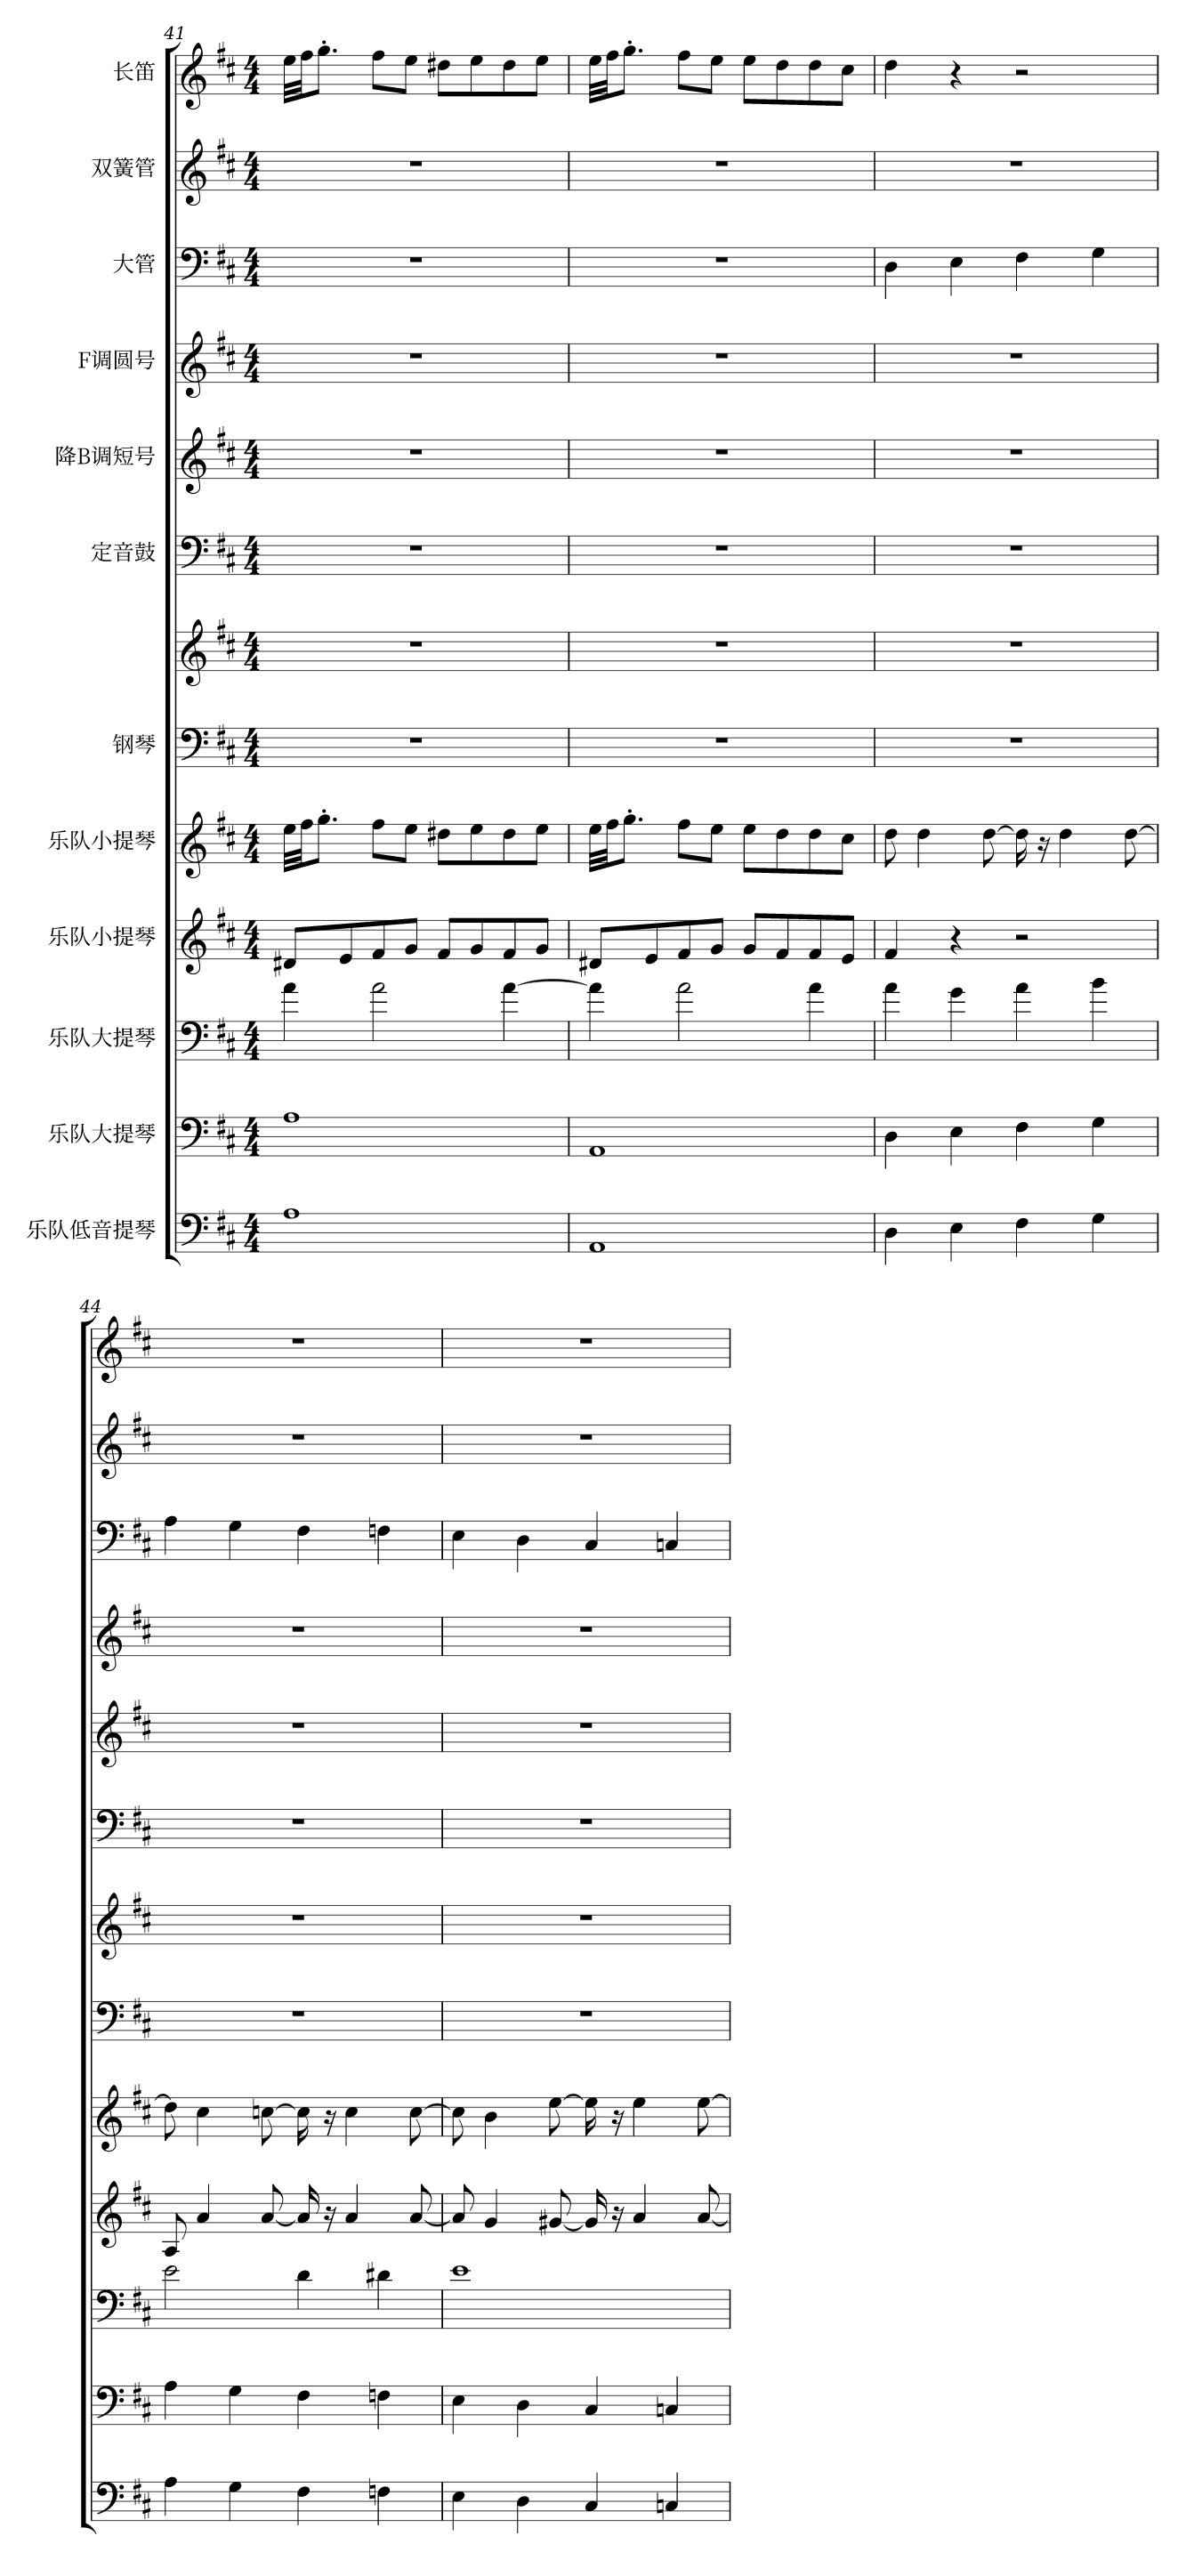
**kern	**kern	**kern	**kern	**kern	**kern	**kern	**kern	**kern	**kern	**kern	**kern	**kern
*part12	*part11	*part10	*part9	*part8	*part7	*part7	*part6	*part5	*part4	*part3	*part2	*part1
*staff13	*staff12	*staff11	*staff10	*staff9	*staff8	*staff7	*staff6	*staff5	*staff4	*staff3	*staff2	*staff1
*I"乐队低音提琴	*I"乐队大提琴	*I"乐队大提琴	*I"乐队小提琴	*I"乐队小提琴	*I"钢琴	*	*I"定音鼓	*I"降B调短号	*I"F调圆号	*I"大管	*I"双簧管	*I"长笛
*clefF4	*clefF4	*clefF4	*clefG2	*clefG2	*clefF4	*clefG2	*clefF4	*clefG2	*clefG2	*clefF4	*clefG2	*clefG2
*ITrd7c12	*	*	*	*	*	*	*	*ITrd1c2	*ITrd4c7	*	*	*
*k[f#c#]	*k[f#c#]	*k[f#c#]	*k[f#c#]	*k[f#c#]	*k[f#c#]	*k[f#c#]	*k[f#c#]	*k[]	*k[f#]	*k[f#c#]	*k[f#c#]	*k[f#c#]
*M4/4	*M4/4	*M4/4	*M4/4	*M4/4	*M4/4	*M4/4	*M4/4	*M4/4	*M4/4	*M4/4	*M4/4	*M4/4
=41	=41	=41	=41	=41	=41	=41	=41	=41	=41	=41	=41	=41
1AA	1A	4a\	8d#X/L	32ee\LLL	1r	1r	1r	1r	1r	1r	1r	32ee\LLL
.	.	.	.	32ff#\JJ	.	.	.	.	.	.	.	32ff#\JJ
.	.	.	.	8.gg'\J	.	.	.	.	.	.	.	8.gg'\J
.	.	.	8e/	.	.	.	.	.	.	.	.	.
.	.	2a\	8f#/	8ff#\L	.	.	.	.	.	.	.	8ff#\L
.	.	.	8g/J	8ee\J	.	.	.	.	.	.	.	8ee\J
.	.	.	8f#/L	8dd#X\L	.	.	.	.	.	.	.	8dd#X\L
.	.	.	8g/	8ee\	.	.	.	.	.	.	.	8ee\
.	.	[4a\	8f#/	8dd#\	.	.	.	.	.	.	.	8dd#\
.	.	.	8g/J	8ee\J	.	.	.	.	.	.	.	8ee\J
!!LO:PB:g=z
=42	=42	=42	=42	=42	=42	=42	=42	=42	=42	=42	=42	=42
1AAA	1AA	4a\]	8d#X/L	32ee\LLL	1r	1r	1r	1r	1r	1r	1r	32ee\LLL
.	.	.	.	32ff#\JJ	.	.	.	.	.	.	.	32ff#\JJ
.	.	.	.	8.gg'\J	.	.	.	.	.	.	.	8.gg'\J
.	.	.	8e/	.	.	.	.	.	.	.	.	.
.	.	2a\	8f#/	8ff#\L	.	.	.	.	.	.	.	8ff#\L
.	.	.	8g/J	8ee\J	.	.	.	.	.	.	.	8ee\J
.	.	.	8g/L	8ee\L	.	.	.	.	.	.	.	8ee\L
.	.	.	8f#/	8dd\	.	.	.	.	.	.	.	8dd\
.	.	4a\	8f#/	8dd\	.	.	.	.	.	.	.	8dd\
.	.	.	8e/J	8cc#\J	.	.	.	.	.	.	.	8cc#\J
=43	=43	=43	=43	=43	=43	=43	=43	=43	=43	=43	=43	=43
4DD\	4D\	4a\	4f#/	8dd\	1r	1r	1r	1r	1r	4D\	1r	4dd\
.	.	.	.	4dd\	.	.	.	.	.	.	.	.
4EE\	4E\	4g\	4r	.	.	.	.	.	.	4E\	.	4r
.	.	.	.	[8dd\	.	.	.	.	.	.	.	.
4FF#\	4F#\	4a\	2r	16dd\]	.	.	.	.	.	4F#\	.	2r
.	.	.	.	16r	.	.	.	.	.	.	.	.
.	.	.	.	4dd\	.	.	.	.	.	.	.	.
4GG\	4G\	4b\	.	.	.	.	.	.	.	4G\	.	.
.	.	.	.	[8dd\	.	.	.	.	.	.	.	.
=44	=44	=44	=44	=44	=44	=44	=44	=44	=44	=44	=44	=44
4AA\	4A\	2e\	8A/	8dd\]	1r	1r	1r	1r	1r	4A\	1r	1r
.	.	.	4a/	4cc#\	.	.	.	.	.	.	.	.
4GG\	4G\	.	.	.	.	.	.	.	.	4G\	.	.
.	.	.	[8a/	[8ccn\	.	.	.	.	.	.	.	.
4FF#\	4F#\	4d\	16a/]	16cc\]	.	.	.	.	.	4F#\	.	.
.	.	.	16r	16r	.	.	.	.	.	.	.	.
.	.	.	4a/	4cc\	.	.	.	.	.	.	.	.
4FFn\	4Fn\	4d#X\	.	.	.	.	.	.	.	4Fn\	.	.
.	.	.	[8a/	[8cc\	.	.	.	.	.	.	.	.
=45	=45	=45	=45	=45	=45	=45	=45	=45	=45	=45	=45	=45
4EE\	4E\	1e	8a/]	8cc\]	1r	1r	1r	1r	1r	4E\	1r	1r
.	.	.	4g/	4b\	.	.	.	.	.	.	.	.
4DD\	4D\	.	.	.	.	.	.	.	.	4D\	.	.
.	.	.	[8g#X/	[8ee\	.	.	.	.	.	.	.	.
4CC#/	4C#/	.	16g#/]	16ee\]	.	.	.	.	.	4C#/	.	.
.	.	.	16r	16r	.	.	.	.	.	.	.	.
.	.	.	4a/	4ee\	.	.	.	.	.	.	.	.
4CCn/	4Cn/	.	.	.	.	.	.	.	.	4Cn/	.	.
.	.	.	[8a/	[8ee\	.	.	.	.	.	.	.	.
=	=	=	=	=	=	=	=	=	=	=	=	=
*-	*-	*-	*-	*-	*-	*-	*-	*-	*-	*-	*-	*-
